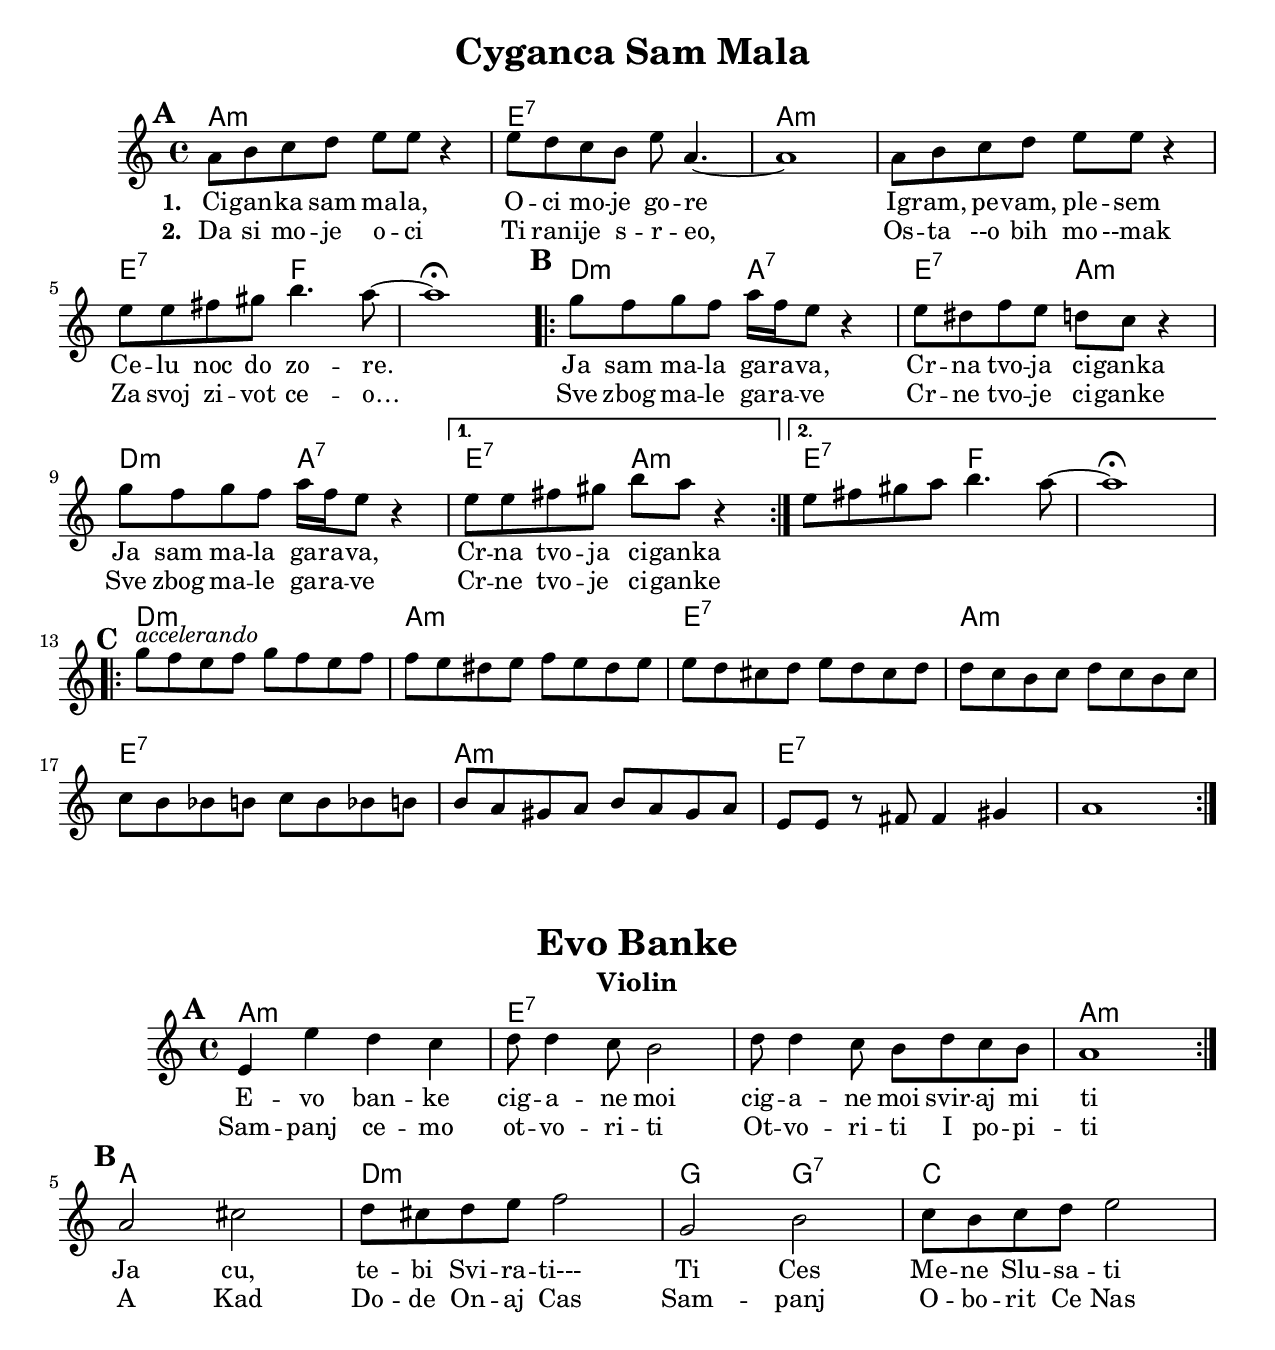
\version "2.18.0"
\include "english.ly"
\paper{
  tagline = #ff
  print-all-headers = ##t
  #(set-paper-size "letter")
}
date = #(strftime "%d-%m-%Y" (localtime (current-time)))


% \markup{ \italic{ \date }  }

%\markup{ Got something to say? }
\version "2.18.0"
\include "english.ly"
\paper{
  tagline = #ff
  print-all-headers = ##t
  #(set-paper-size "letter")
}
date = #(strftime "%d-%m-%Y" (localtime (current-time)))

%\markup{ \italic{ \date }  }

%\markup{ Got something to say? }

global = {
  \clef treble
  \key c\major
  \time 4/4
  \set Score.markFormatter = #format-mark-box-alphabet
}

%#################################### Melody ########################
%melody =  \transpose c d \relative c' {  %transpose for clarinet
melody = \relative c'' {
  \global
  %\partial 16*3 a16 d f   %lead in notes


  \mark \default
  a8 b c d e e r4
  %e8 d c b c a4.~
  e8 d c b e a,4.~
  a1
  a8 b c d e8 e r4 |
  e8 e fs gs b4. a8~
  a1\fermata

  %\key c\major
  \repeat volta 2{
    \mark \default
    %\repeat unfold 3{
    g8 f g f a16 f e8 r4
    e8 ds f e d c r4|

    g'8 f g f a16 f e8 r4
  }
  \alternative{
    {e8 e fs gs b a  r4}
    {
      e8 fs gs a  b4. a8~|
      a1\fermata
    }
  }

  %\bar"||"|
  \break
  \repeat volta 2{
    \mark \default
    g8 ^\markup {\italic {accelerando}} f e f g f e f
    f e ds e f e ds e
    e d cs d e d cs d
    d c b c d c b c

    c b bf b c b bf b
    b8 a gs a b a gs a|

    e8 e r8  fs8 fs4 gs4  |
    a1

  }

}
%################################# Lyrics #####################
\addlyrics{
  \set stanza = #"1. "

  Ci -- gan -- ka sam ma -- la,
  O -- ci mo -- je go -- re
  Ig -- ram, pe -- vam, ple -- sem
  Ce -- lu noc do zo -- re.

  Ja sam ma -- la﻿ ga -- ra -- va,
  Cr -- na tvo -- ja ci -- ganka
  Ja sam ma -- la﻿ ga -- ra -- va,
  Cr -- na tvo -- ja ci -- ganka
}
\addlyrics {
  \set stanza = #"2. "
  Da si mo -- je o -- ci
  Ti ran -- ije s -- r -- eo,
  Os -- ta --o bih mo --mak
  Za svoj zi -- vot ce -- o…

  Sve zbog ma -- le ga -- ra -- ve
  Cr -- ne tvo -- je ci -- ganke
  Sve zbog ma -- le ga -- ra -- ve
  Cr -- ne tvo -- je ci -- ganke
}
%{\addlyrics {
  \set stanza = #"3. "
  Kad ti o -- ci gle -- dam,
  Za -- bo -- ra -- vi tu -- gu
  Sr -- ce ho -- ce jed -- no,
  Ra -- zum tra -- zi dru -- go

  Sve zbog ma -- le ga -- ra -- ve
  Crne tvo -- je ci -- gan -- ke
   Sve zbog ma -- le ga -- ra -- ve
  Crne tvo -- je ci -- gan -- ke
%}


%################################# Chords #######################
harmonies = \chordmode {
  a1:m
  e1:7
  a1*2:m
  e2:7
  f2*3 % Dushka has the F only on last note of measure
  %
  d2:m a2:7
  e2:7 a2:m
  %d2:m a2:7
  %e2:7 a2:m
  d2:m a2:7
  e2:7 a2:m

  e2:7 f2~
  f1
%%%%%%%%
  d1:m
  a1:m
  e1:7
  a1:m
  e1:7
  a1:m
  e1:7

}

\score {
  <<
    \new ChordNames {
      \set chordChanges = ##t
      \harmonies
    }
    \new Staff   \melody
  >>
  \header{
    title= "Cyganca Sam Mala "
    subtitle=""
    composer= ""
    instrument =""
    arranger= ""
  }
  \layout{indent = 1.0\cm}
  \midi {
    \tempo 4 = 120

    % \midi { }
  }
}
%{
% more verses:
\markup{}
\markup {
  \fill-line {
    \hspace #0.1 % distance from left margin
    \column {
      \line { "1."
	\column {
	  ""
	}
      }
      \hspace #0.2 % vertical distance between verses
      \line { "2."
	\column {
	 ""
	}
      }
    }
    \hspace #0.1  % horiz. distance between columns
    \column {
      \line { "3."
	\column {
	  ""
	}
      }
      \hspace #0.2 % distance between verses
      \line { "4."
	\column {
	 ""
	}
      }
    }
    \hspace #0.1 % distance to right margin
  }
}

%}

%{
Ciganka sam mala,
Oci moje gore
Igram, pevam, plesem
Celu noc do zore.

Ja sam mala﻿ garava,
Crna tvoja ciganka x4

Da si moje oci
Ti ranije sreo,
Ostao bih momak
Za svoj zivot ceo…

Sve zbog male garave
Crne tvoje ciganke x4

Kad ti oci gledam,
Zaboravi tugu
Srce hoce jedno,
Razum trazi drugo

Sve zbog male garave
Crne tvoje ciganke x4

Evo banke cigane moj
Cigane moj, sviraj mi ti x2

Ja cu tebi pevati
Ti ces meni svirati

Evo banke cigane moj
Cigane moj, sviraj mi ti

Sampanj ce mo otvoriti
Otvoriti i popiti (x2)

A kad dodje onaj cas,
Sampanj obori ce nas

Evo banke cigane﻿ moj
Cigane moj, sviraj mi ti

Am a little gipsy girl (Translation)
Am a little gipsy girl
My eyes are burning
I play, sing and dance
All the night ’till dawn

I’m you little swarthy(?)
Dark-haired gipsy girl x4

Had you earlier met my eyes
You’d be a boy
For your entire life…
All because of your little swarthy
Dark-haired gipsy girl x4

When I look into your eyes
I forget﻿ all sorrow
The hart wants one thing
The mind yearns for another.

All because of your little swarthy
Dark-haired gipsy girl x4

%}


global = {
  \clef treble
  \key g \minor
  \time 4/4
  \set Score.markFormatter = #format-mark-box-alphabet
}

%#################################### Melody ########################
melody = \relative c' {
  \global
  %\partial 16*3 a16 d f   %lead in notes

  \repeat volta 2{
   \mark \default
   d4 d' c bf
   c8 c4 bf8 a2
   c8 c4 bf8 a[ c bf a]
   g1
  }
  %{
  \alternative {
    {
      \afterGrace g1{g'16 [d ef c] d [bf c a] g[d e fs] g[a bf c] }
    }


      {g'16 [d ef c] d [bf c a] g[d e fs] g [a g fs] }

  }
  %}

  \break

 \mark \default
  g2 b
  %c8 [bf c d] ef16[  \footnote #'(-1 . 3) "Decoration"f ef d] a[bf f ef]
  c8[b c d] ef2
  f,2 a
  bf8[a bf c] d2
  %bf8[a bf c] d16[ef d c] bf[a g fs]


  %{
  \alternative {
    {
      \afterGrace g1 \coda ^\markup{D.C. al Coda}{g'16 [d ef c] d [bf c a] g[d e fs] g[a bf c] }

    }

    {g'16 [d ef c] d [bf c a] g[d e fs] g [a g fs] }
  }

  %}


   \break
   %g2 ^\markup{Coda}( \coda g8) r r4|
   %e4-.-> d-.-> g2->


}

%################################# Lyrics #####################

\addlyrics {
  E -- vo ban -- ke
  cig -- a -- ne moi
  cig -- a -- ne moi
  svir  -- aj mi ti
  %\repeat unfold 16 \skip2
  Ja cu, te -- bi Svi -- ra -- ti---
  %\repeat unfold 7 \skip2
  Ti Ces Me -- ne Slu -- sa -- ti
  %\repeat unfold 7 \skip2
  % E -- vo ban -- ke
  %cig -- a -- ne moi
 % cig -- a -- ne moi
  %svir  -- aj mi ti
}
\addlyrics{
  %\repeat unfold 16 \skip2
  Sam -- panj ce -- mo ot -- vo -- ri -- ti
  %\repeat unfold 7 \skip2
Ot -- vo -- ri -- ti I po -- pi -- ti
}

\addlyrics{
  \repeat unfold 16 \skip2
  A Kad Do -- de On -- aj Cas
  %\repeat unfold 7 \skip2
  Sam -- panj O -- bo -- rit Ce Nas
}
%{
Sampanj cemo otvoriti
Otvoriti I popiti

A Kad Dode Onaj Cas
Sampanj Oborit Ce Nas
%}
%################################# Chords #######################
harmonies = \chordmode {
    g1:m
    d1*2:7
    %c2:m d2:7
    g1:m
    %b
    g1 %g2:7
    c1:m
    f2 f2:7
    bf4*4 %d2:7


    %c
    %{
    g1:m
    d1:7
    c2:m d2:7 g1:m
    %d
    g2 g2:7 c1:m
    f2 f2:7
    bf4*3 d4:7
    g1:m
    d1:7
    c2:m d2:7
    g1:m
    %}
    %coda
    %g1:m
    %c4:m d4:7 g2:m

}

\score {
  <<
    \new ChordNames {
      \set chordChanges = ##f
      \transpose g a \harmonies
    }
    \new Voice = "one" { \autoBeamOff \transpose g a \melody }
  >>
  \header{
    title= "Evo Banke"
    subtitle=""
    composer= ""
    instrument = "Violin"
    arranger= ""
  }
  \midi{\tempo 4 = 120}
  \layout{ }
}
%{
% more verses:
\markup{}
\markup {
  \fill-line {
    \hspace #0.1 % distance from left margin
    \column {
      \line { "1."
	\column {
	  ""
	}
      }
      \hspace #0.2 % vertical distance between verses
      \line { "2."
	\column {
	 ""
	}
      }
    }
    \hspace #0.1  % horiz. distance between columns
    \column {
      \line { "3."
	\column {
	  ""
	}
      }
      \hspace #0.2 % distance between verses
      \line { "4."
	\column {
	 ""
	}

%}

